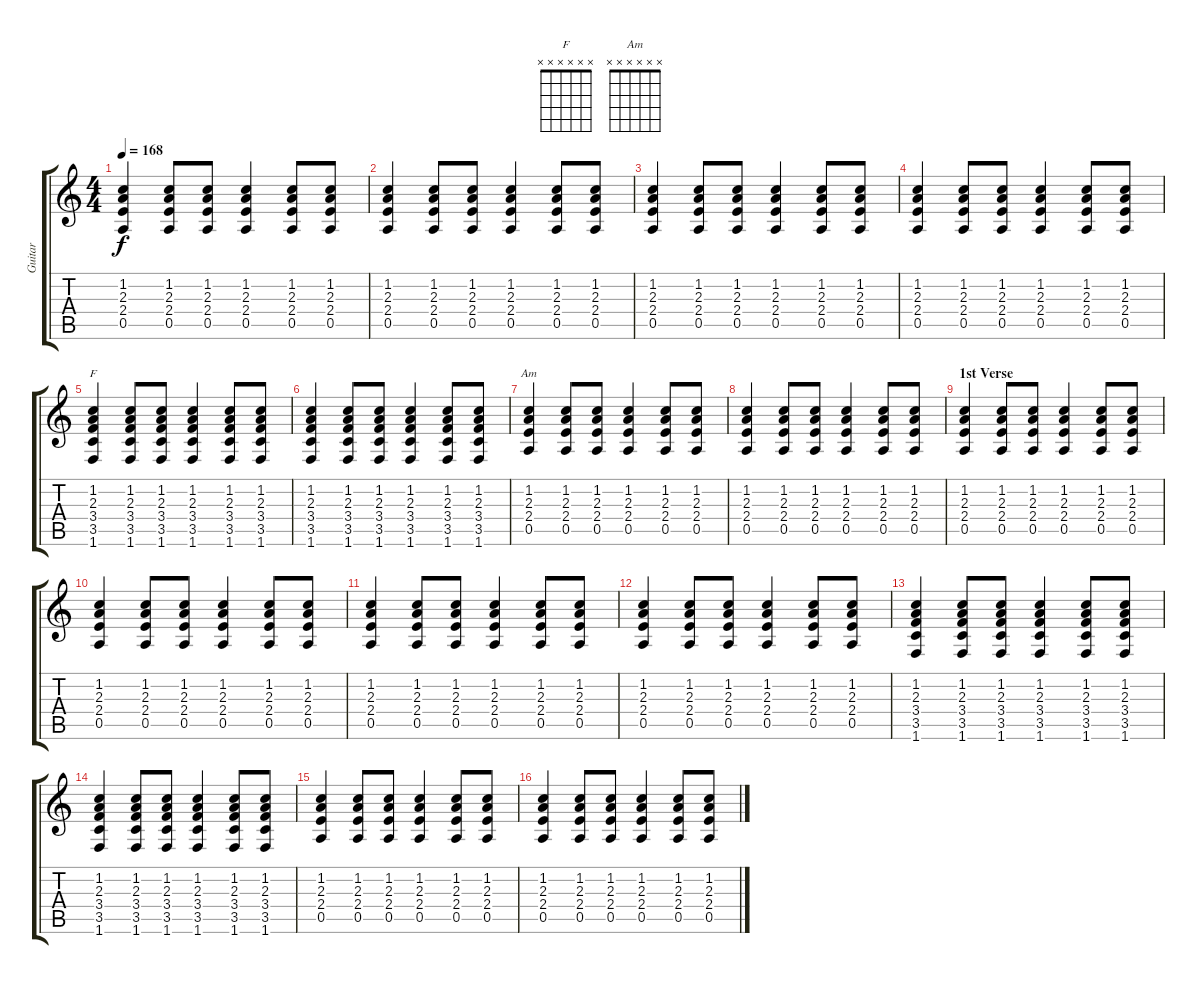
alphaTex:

\track ("Guitar" "Guitar") {instrument electricguitarclean}
\staff {score tabs}
\tuning (E4 B3 G3 D3 A2 E2) {hide}
\chord ("F" x x x x x x)
\chord ("Am" x x x x x x)
\ts (4 4)
\tempo 168
\clef g2
\ks c
(1.2 2.3 2.4 0.5).4{dy f} (1.2 2.3 2.4 0.5).8 (1.2 2.3 2.4 0.5).8 (1.2 2.3 2.4 0.5).4 (1.2 2.3 2.4 0.5).8 (1.2 2.3 2.4 0.5).8 |
(1.2 2.3 2.4 0.5).4 (1.2 2.3 2.4 0.5).8 (1.2 2.3 2.4 0.5).8 (1.2 2.3 2.4 0.5).4 (1.2 2.3 2.4 0.5).8 (1.2 2.3 2.4 0.5).8 |
(1.2 2.3 2.4 0.5).4 (1.2 2.3 2.4 0.5).8 (1.2 2.3 2.4 0.5).8 (1.2 2.3 2.4 0.5).4 (1.2 2.3 2.4 0.5).8 (1.2 2.3 2.4 0.5).8 |
(1.2 2.3 2.4 0.5).4 (1.2 2.3 2.4 0.5).8 (1.2 2.3 2.4 0.5).8 (1.2 2.3 2.4 0.5).4 (1.2 2.3 2.4 0.5).8 (1.2 2.3 2.4 0.5).8 |
(1.2 2.3 3.4 3.5 1.6).4{ch "F"} (1.2 2.3 3.4 3.5 1.6).8 (1.2 2.3 3.4 3.5 1.6).8 (1.2 2.3 3.4 3.5 1.6).4 (1.2 2.3 3.4 3.5 1.6).8 (1.2 2.3 3.4 3.5 1.6).8 |
(1.2 2.3 3.4 3.5 1.6).4 (1.2 2.3 3.4 3.5 1.6).8 (1.2 2.3 3.4 3.5 1.6).8 (1.2 2.3 3.4 3.5 1.6).4 (1.2 2.3 3.4 3.5 1.6).8 (1.2 2.3 3.4 3.5 1.6).8 |
(1.2 2.3 2.4 0.5).4{ch "Am"} (1.2 2.3 2.4 0.5).8 (1.2 2.3 2.4 0.5).8 (1.2 2.3 2.4 0.5).4 (1.2 2.3 2.4 0.5).8 (1.2 2.3 2.4 0.5).8 |
(1.2 2.3 2.4 0.5).4 (1.2 2.3 2.4 0.5).8 (1.2 2.3 2.4 0.5).8 (1.2 2.3 2.4 0.5).4 (1.2 2.3 2.4 0.5).8 (1.2 2.3 2.4 0.5).8 |
\section ("" "1st Verse")
(1.2 2.3 2.4 0.5).4 (1.2 2.3 2.4 0.5).8 (1.2 2.3 2.4 0.5).8 (1.2 2.3 2.4 0.5).4 (1.2 2.3 2.4 0.5).8 (1.2 2.3 2.4 0.5).8 |
(1.2 2.3 2.4 0.5).4 (1.2 2.3 2.4 0.5).8 (1.2 2.3 2.4 0.5).8 (1.2 2.3 2.4 0.5).4 (1.2 2.3 2.4 0.5).8 (1.2 2.3 2.4 0.5).8 |
(1.2 2.3 2.4 0.5).4 (1.2 2.3 2.4 0.5).8 (1.2 2.3 2.4 0.5).8 (1.2 2.3 2.4 0.5).4 (1.2 2.3 2.4 0.5).8 (1.2 2.3 2.4 0.5).8 |
(1.2 2.3 2.4 0.5).4 (1.2 2.3 2.4 0.5).8 (1.2 2.3 2.4 0.5).8 (1.2 2.3 2.4 0.5).4 (1.2 2.3 2.4 0.5).8 (1.2 2.3 2.4 0.5).8 |
(1.2 2.3 3.4 3.5 1.6).4 (1.2 2.3 3.4 3.5 1.6).8 (1.2 2.3 3.4 3.5 1.6).8 (1.2 2.3 3.4 3.5 1.6).4 (1.2 2.3 3.4 3.5 1.6).8 (1.2 2.3 3.4 3.5 1.6).8 |
(1.2 2.3 3.4 3.5 1.6).4 (1.2 2.3 3.4 3.5 1.6).8 (1.2 2.3 3.4 3.5 1.6).8 (1.2 2.3 3.4 3.5 1.6).4 (1.2 2.3 3.4 3.5 1.6).8 (1.2 2.3 3.4 3.5 1.6).8 |
(1.2 2.3 2.4 0.5).4 (1.2 2.3 2.4 0.5).8 (1.2 2.3 2.4 0.5).8 (1.2 2.3 2.4 0.5).4 (1.2 2.3 2.4 0.5).8 (1.2 2.3 2.4 0.5).8 |
(1.2 2.3 2.4 0.5).4 (1.2 2.3 2.4 0.5).8 (1.2 2.3 2.4 0.5).8 (1.2 2.3 2.4 0.5).4 (1.2 2.3 2.4 0.5).8 (1.2 2.3 2.4 0.5).8
